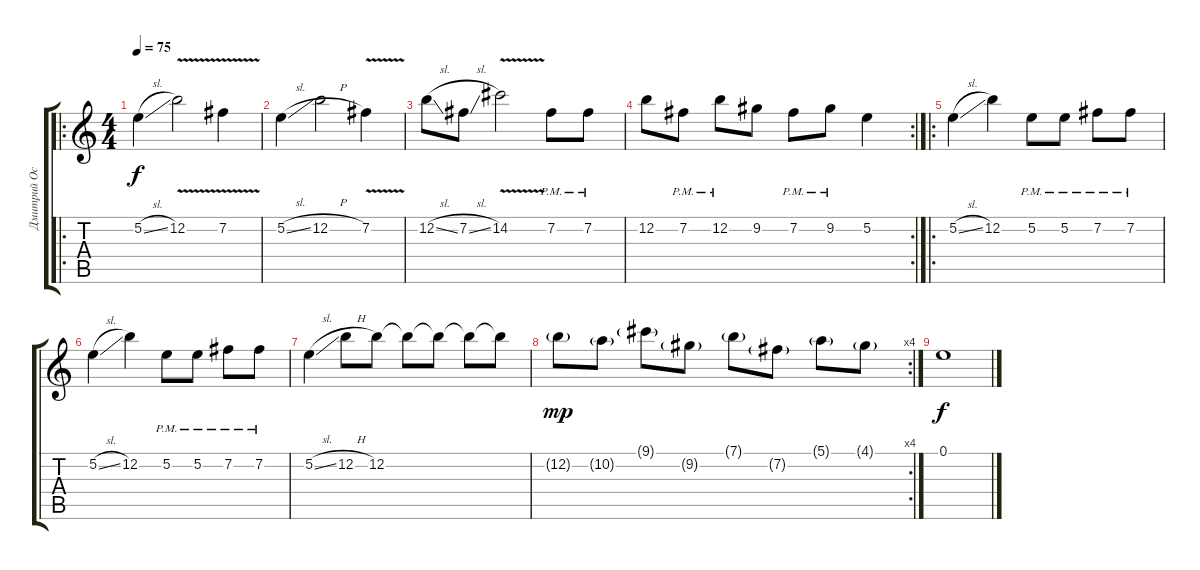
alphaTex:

\track ("Дмитрий Осипов" "Дмитрий Ос") {instrument overdrivenguitar}
\staff {score tabs}
\tuning (E4 B3 G3 D3 A2 E2) {hide}
\ro
\ts (4 4)
\tempo 75
\clef g2
\ks c
5.2{sl}.4{dy f} 12.2{v}.2 7.2{v}.4 |
5.2{sl}.4 12.2{h}.2 7.2{v}.4 |
12.2{sl}.8 7.2{sl}.8 14.2{v}.2 7.2{pm}.8 7.2{pm}.8 |
\rc 2
12.2.8 7.2{pm}.8 12.2{pm}.8 9.2.8 7.2{pm}.8 9.2{pm}.8 5.2.4 |
\ro
5.2{sl}.4 12.2.4 5.2{pm}.8 5.2{pm}.8 7.2{pm}.8 7.2{pm}.8 |
5.2{sl}.4 12.2.4 5.2{pm}.8 5.2{pm}.8 7.2{pm}.8 7.2{pm}.8 |
5.2{sl}.4 12.2{h}.8 12.2.8 12.2{t}.8 12.2{t}.8 12.2{t}.8 12.2{t}.8 |
\rc 4
12.2{g}.8{dy mp} 10.2{g}.8 9.1{g}.8 9.2{g}.8 7.1{g}.8 7.2{g}.8 5.1{g}.8 4.1{g}.8 |
0.1.1{dy f}
